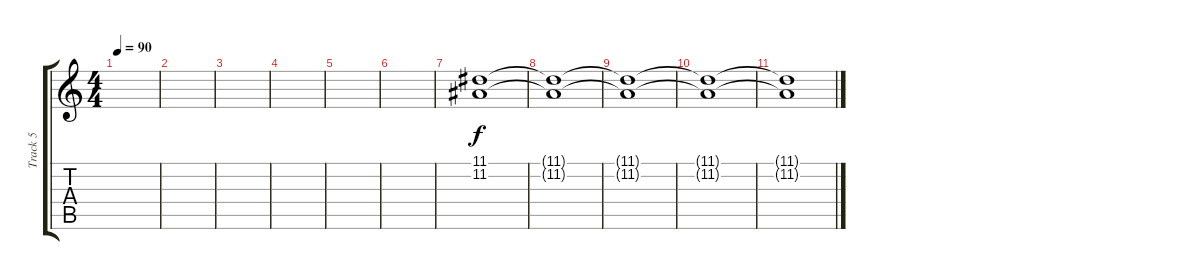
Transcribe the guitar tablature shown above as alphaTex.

\track ("Track 5" "Track 5") {instrument choiraahs}
\staff {score tabs}
\tuning (E4 B3 G3 D3 A2 E2) {hide}
\ts (4 4)
\tempo 90
\clef g2
\ks c
|
|
|
|
|
|
(11.1 11.2).1{volume 6 instrument choiraahs} |
(11.1{t} 11.2{t}).1 |
(11.1{t} 11.2{t}).1{volume 0} |
(11.1{t} 11.2{t}).1 |
(11.1{t} 11.2{t}).1
